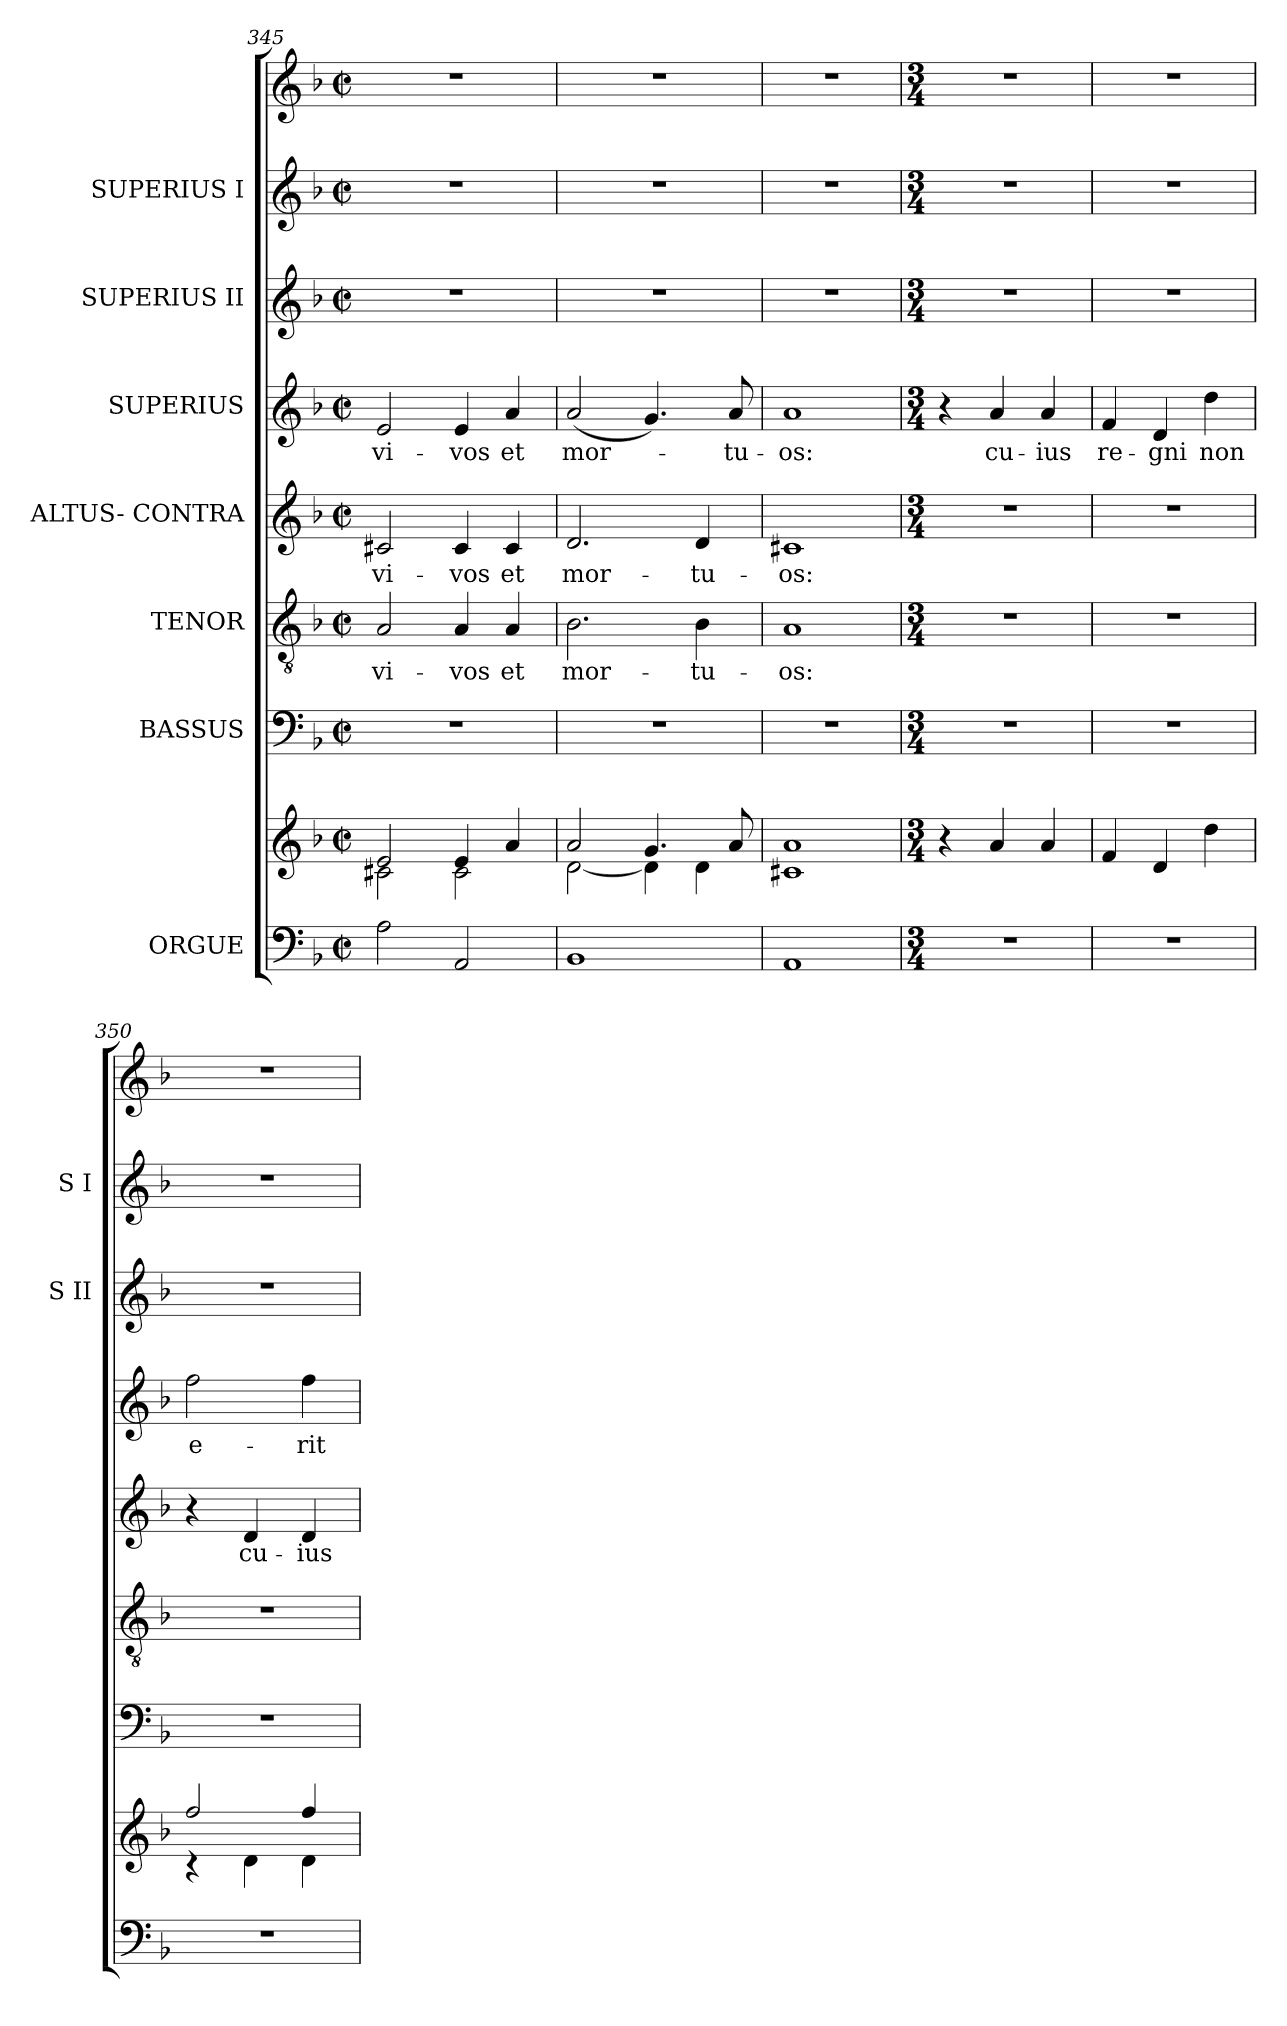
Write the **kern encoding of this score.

**kern	**kern	**kern	**kern	**text	**kern	**text	**kern	**text	**kern	**kern	**kern
*part8	*part8	*part7	*part6	*part6	*part5	*part5	*part4	*part4	*part3	*part2	*part1
*staff9	*staff8	*staff7	*staff6	*staff6	*staff5	*staff5	*staff4	*staff4	*staff3	*staff2	*staff1
*I"ORGUE	*	*I"BASSUS	*I"TENOR	*	*I"ALTUS- CONTRA	*	*I"SUPERIUS	*	*I"SUPERIUS II	*I"SUPERIUS I	*
*	*	*	*	*	*	*	*	*	*I'S II	*I'S I	*
!!LO:LB:g=z
*clefF4	*clefG2	*clefF4	*clefGv2	*	*clefG2	*	*clefG2	*	*clefG2	*clefG2	*clefG2
*k[b-]	*k[b-]	*k[b-]	*k[b-]	*	*k[b-]	*	*k[b-]	*	*k[b-]	*k[b-]	*k[b-]
*d:	*d:	*d:	*d:	*	*d:	*	*d:	*	*d:	*d:	*d:
*M2/2	*M2/2	*M2/2	*M2/2	*	*M2/2	*	*M2/2	*	*M2/2	*M2/2	*M2/2
*met(c|)	*met(c|)	*met(c|)	*met(c|)	*	*met(c|)	*	*met(c|)	*	*met(c|)	*met(c|)	*met(c|)
=345	=345	=345	=345	=345	=345	=345	=345	=345	=345	=345	=345
*	*^	*	*	*	*	*	*	*	*	*	*
!	!	!	!	!	!LO:LY:b	!	!LO:LY:b	!	!LO:LY:b	!	!	!
2A\	2e/	2c#X\	1r	2A/	vi-	2c#X/	vi-	2e/	vi-	1r	1r	1r
!	!	!	!	!	!LO:LY:b	!	!LO:LY:b	!	!LO:LY:b	!	!	!
2AA/	4e/	2c#\	.	4A/	-vos	4c#/	-vos	4e/	-vos	.	.	.
!	!	!	!	!	!LO:LY:b	!	!LO:LY:b	!	!LO:LY:b	!	!	!
.	4a/	.	.	4A/	et	4c#/	et	4a/	et	.	.	.
=346	=346	=346	=346	=346	=346	=346	=346	=346	=346	=346	=346	=346
!	!	!	!	!	!LO:LY:b	!	!LO:LY:b	!	!LO:LY:b	!	!	!
1BB-	2a/	[<2d\	1r	2.B-\	mor-	2.d/	mor-	(<2a/	mor-	1r	1r	1r
.	4.g/	4d\]	.	.	.	.	.	4.g/)	.	.	.	.
!	!	!	!	!	!LO:LY:b	!	!LO:LY:b	!	!	!	!	!
.	.	4d\	.	4B-\	-tu-	4d/	-tu-	.	.	.	.	.
!	!	!	!	!	!	!	!	!	!LO:LY:b	!	!	!
.	8a/	.	.	.	.	.	.	8a/	-tu-	.	.	.
=347	=347	=347	=347	=347	=347	=347	=347	=347	=347	=347	=347	=347
!	!	!	!	!	!LO:LY:b	!	!LO:LY:b	!	!LO:LY:b	!	!	!
1AA	1a	1c#X	1r	1A	-os:	1c#X	-os:	1a	-os:	1r	1r	1r
*	*v	*v	*	*	*	*	*	*	*	*	*	*
=348	=348	=348	=348	=348	=348	=348	=348	=348	=348	=348	=348
*M3/4	*M3/4	*M3/4	*M3/4	*	*M3/4	*	*M3/4	*	*M3/4	*M3/4	*M3/4
2.r	4r	2.r	2.r	.	2.r	.	4r	.	2.r	2.r	2.r
!	!	!	!	!	!	!	!	!LO:LY:b	!	!	!
.	4a/	.	.	.	.	.	4a/	cu-	.	.	.
!	!	!	!	!	!	!	!	!LO:LY:b	!	!	!
.	4a/	.	.	.	.	.	4a/	-ius	.	.	.
=349	=349	=349	=349	=349	=349	=349	=349	=349	=349	=349	=349
!	!	!	!	!	!	!	!	!LO:LY:b	!	!	!
2.r	4f/	2.r	2.r	.	2.r	.	4f/	re-	2.r	2.r	2.r
!	!	!	!	!	!	!	!	!LO:LY:b	!	!	!
.	4d/	.	.	.	.	.	4d/	-gni	.	.	.
!	!	!	!	!	!	!	!	!LO:LY:b	!	!	!
.	4dd\	.	.	.	.	.	4dd\	non	.	.	.
!!LO:PB:g=z
=350	=350	=350	=350	=350	=350	=350	=350	=350	=350	=350	=350
*	*^	*	*	*	*	*	*	*	*	*	*
!	!	!	!	!	!	!	!	!	!LO:LY:b	!	!	!
2.r	2ff/	4rc	2.r	2.r	.	4r	.	2ff\	e-	2.r	2.r	2.r
!	!	!	!	!	!	!	!LO:LY:b	!	!	!	!	!
.	.	4d\	.	.	.	4d/	cu-	.	.	.	.	.
!	!	!	!	!	!	!	!LO:LY:b	!	!LO:LY:b	!	!	!
.	4ff/	4d\	.	.	.	4d/	-ius	4ff\	-rit	.	.	.
*	*v	*v	*	*	*	*	*	*	*	*	*	*
=	=	=	=	=	=	=	=	=	=	=	=
*-	*-	*-	*-	*-	*-	*-	*-	*-	*-	*-	*-
